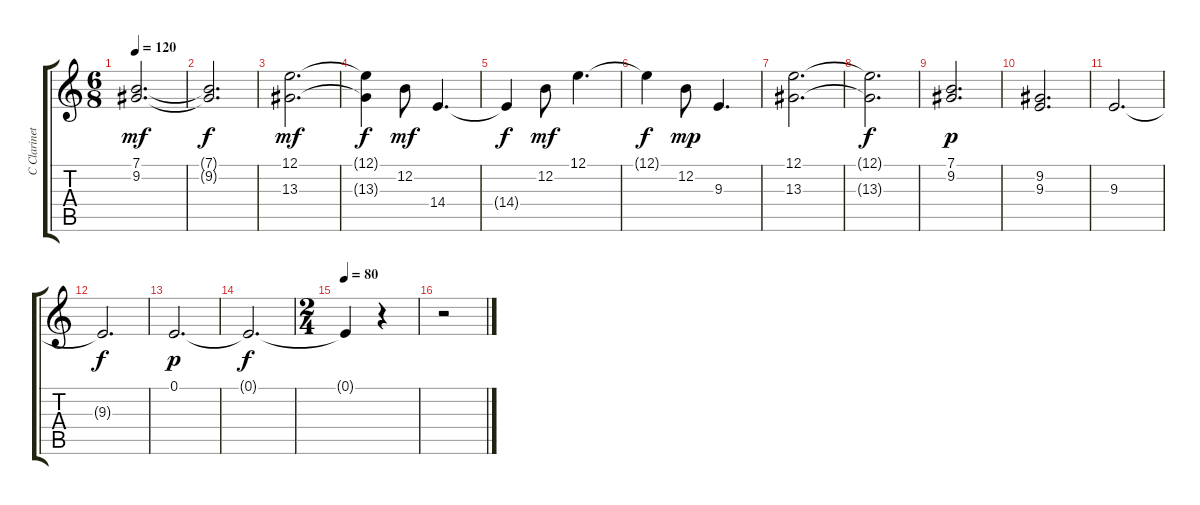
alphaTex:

\track ("C Clarinets" "C Clarinet") {instrument clarinet}
\staff {score tabs}
\tuning (E4 B3 G3 D3 A2 E2) {hide}
\ts (6 8)
\tempo 120
\clef g2
\ks c
(7.1 9.2).2{d dy mf} |
(7.1{t} 9.2{t}).2{d dy f} |
(12.1 13.3).2{d dy mf} |
(12.1{t} 13.3{t}).4{dy f} 12.2.8{dy mf} 14.4.4{d} |
14.4{t}.4{dy f} 12.2.8{dy mf} 12.1.4{d} |
12.1{t}.4{dy f} 12.2.8{dy mp} 9.3.4{d} |
(12.1 13.3).2{d} |
(12.1{t} 13.3{t}).2{d dy f} |
(7.1 9.2).2{d dy p} |
(9.2 9.3).2{d} |
9.3.2{d} |
9.3{t}.2{d dy f} |
0.1.2{d dy p} |
0.1{t}.2{d dy f} |
\ts (2 4)
\tempo 80
0.1{t}.4 r.4 |
r.2
